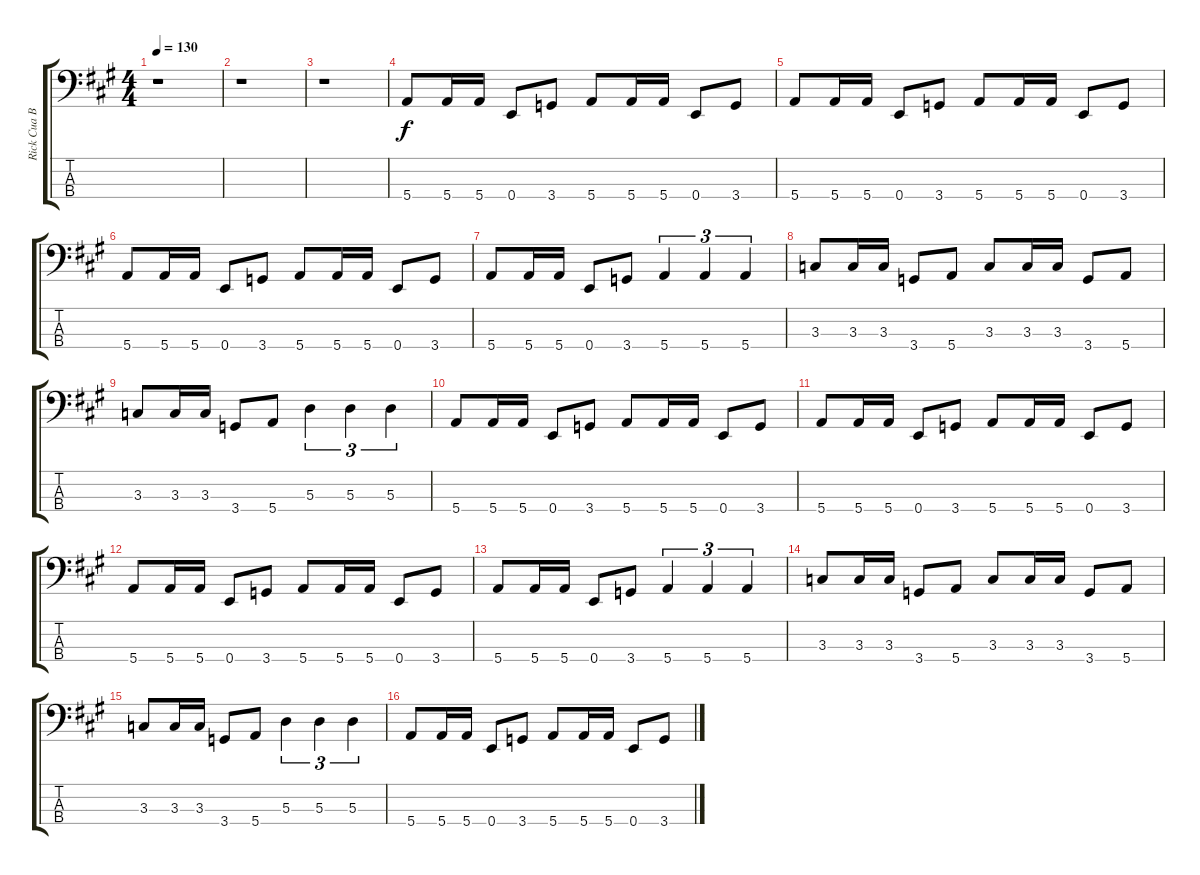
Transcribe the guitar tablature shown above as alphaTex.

\track ("Rick Cua Bass" "Rick Cua B") {instrument electricbassfinger}
\staff {score tabs}
\tuning (G2 D2 A1 E1) {hide}
\ts (4 4)
\tempo 130
\clef f4
\ks f#minor
r.1{dy f} |
r.1 |
r.1 |
5.4.8 5.4.16 5.4.16 0.4.8 3.4.8 5.4.8 5.4.16 5.4.16 0.4.8 3.4.8 |
5.4.8 5.4.16 5.4.16 0.4.8 3.4.8 5.4.8 5.4.16 5.4.16 0.4.8 3.4.8 |
5.4.8 5.4.16 5.4.16 0.4.8 3.4.8 5.4.8 5.4.16 5.4.16 0.4.8 3.4.8 |
5.4.8 5.4.16 5.4.16 0.4.8 3.4.8 5.4.4{tu (3 2)} 5.4.4{tu (3 2)} 5.4.4{tu (3 2)} |
3.3.8 3.3.16 3.3.16 3.4.8 5.4.8 3.3.8 3.3.16 3.3.16 3.4.8 5.4.8 |
3.3.8 3.3.16 3.3.16 3.4.8 5.4.8 5.3.4{tu (3 2)} 5.3.4{tu (3 2)} 5.3.4{tu (3 2)} |
5.4.8 5.4.16 5.4.16 0.4.8 3.4.8 5.4.8 5.4.16 5.4.16 0.4.8 3.4.8 |
5.4.8 5.4.16 5.4.16 0.4.8 3.4.8 5.4.8 5.4.16 5.4.16 0.4.8 3.4.8 |
5.4.8 5.4.16 5.4.16 0.4.8 3.4.8 5.4.8 5.4.16 5.4.16 0.4.8 3.4.8 |
5.4.8 5.4.16 5.4.16 0.4.8 3.4.8 5.4.4{tu (3 2)} 5.4.4{tu (3 2)} 5.4.4{tu (3 2)} |
3.3.8 3.3.16 3.3.16 3.4.8 5.4.8 3.3.8 3.3.16 3.3.16 3.4.8 5.4.8 |
3.3.8 3.3.16 3.3.16 3.4.8 5.4.8 5.3.4{tu (3 2)} 5.3.4{tu (3 2)} 5.3.4{tu (3 2)} |
5.4.8 5.4.16 5.4.16 0.4.8 3.4.8 5.4.8 5.4.16 5.4.16 0.4.8 3.4.8
